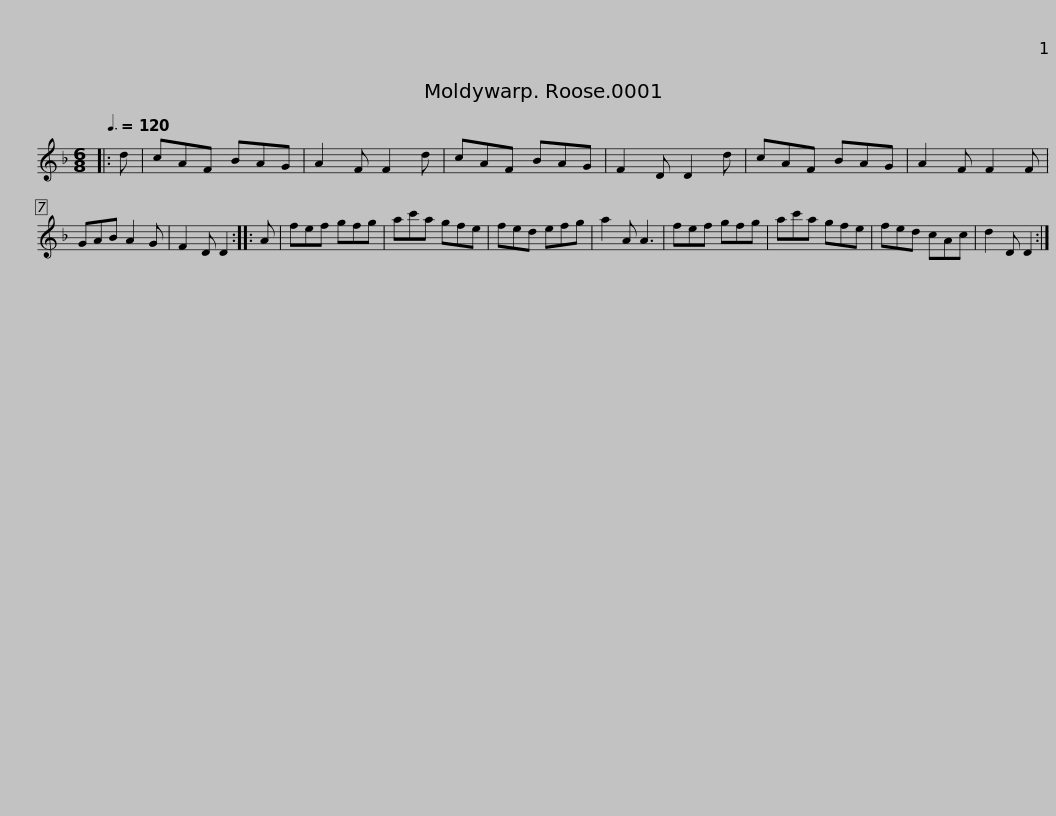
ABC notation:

X:1
L:1/8
Q:3/8=120
M:6/8
I:linebreak $
K:Dmin
V:1 treble
V:1
|: d | cAF BAG | A2 F F2 d | cAF BAG | F2 D D2 d | %5
 cAF BAG | A2 F F2 F | GAB A2 G |$ F2 D D2 :: A | %10
 fef gfg | ac'a gfe | fed efg | a2 A A3 | fef gfg | %15
 ac'a gfe |$ fed cAc | d2 D D2 :| %18
